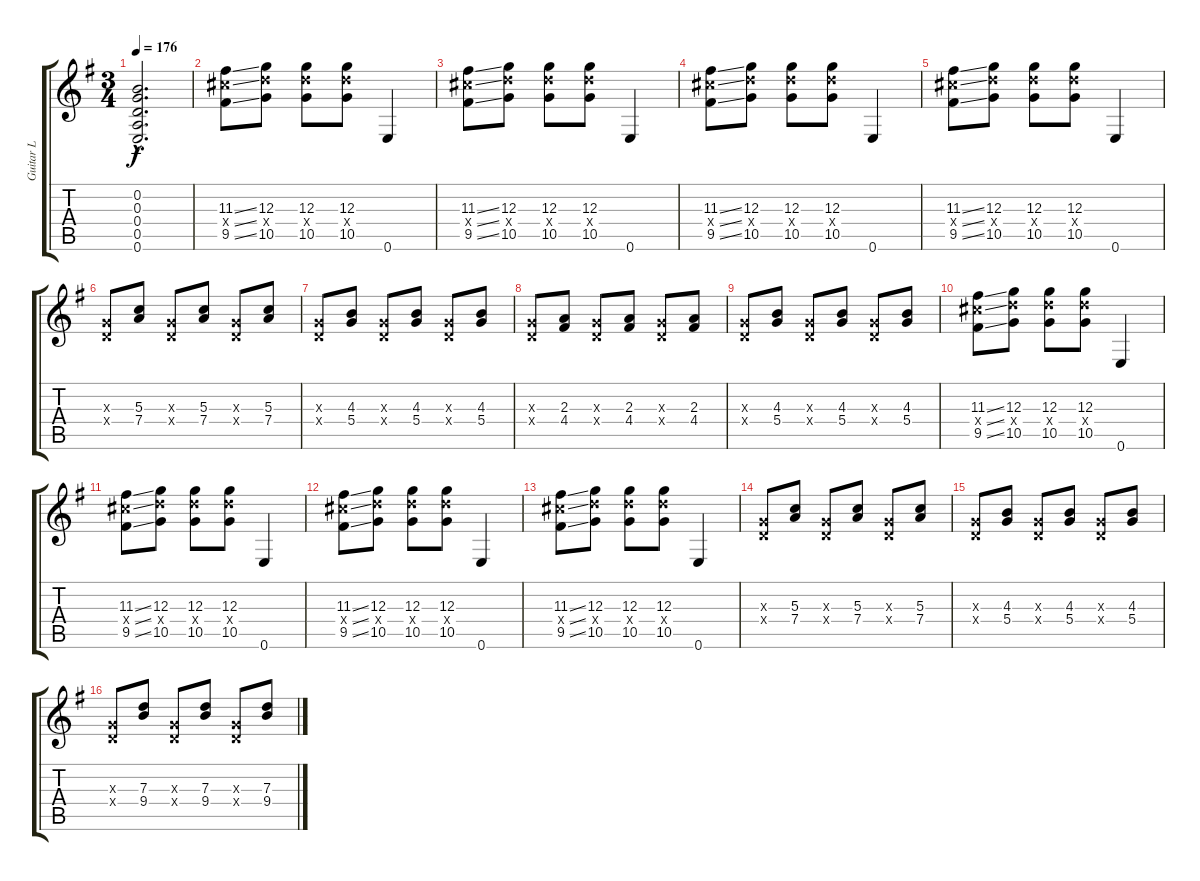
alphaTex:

\track ("Guitar L" "Guitar L") {instrument distortionguitar}
\staff {score tabs}
\tuning (E4 B3 G3 D3 A2 E2) {hide}
\ts (3 4)
\tempo 176
\clef g2
\ks g
(0.2{hac} 0.3{hac} 0.4{hac} 0.5{hac} 0.6{hac}).2{d dy f} |
(11.3{ss} 11.4{ss x} 9.5{ss}).8 (12.3 12.4{x} 10.5).8 (12.3 12.4{x} 10.5).8 (12.3 12.4{x} 10.5).8 0.6.4 |
(11.3{ss} 11.4{ss x} 9.5{ss}).8 (12.3 12.4{x} 10.5).8 (12.3 12.4{x} 10.5).8 (12.3 12.4{x} 10.5).8 0.6.4 |
(11.3{ss} 11.4{ss x} 9.5{ss}).8 (12.3 12.4{x} 10.5).8 (12.3 12.4{x} 10.5).8 (12.3 12.4{x} 10.5).8 0.6.4 |
(11.3{ss} 11.4{ss x} 9.5{ss}).8 (12.3 12.4{x} 10.5).8 (12.3 12.4{x} 10.5).8 (12.3 12.4{x} 10.5).8 0.6.4 |
(0.3{x} 0.4{x}).8 (5.3 7.4).8 (0.3{x} 0.4{x}).8 (5.3 7.4).8 (0.3{x} 0.4{x}).8 (5.3 7.4).8 |
(0.3{x} 0.4{x}).8 (4.3 5.4).8 (0.3{x} 0.4{x}).8 (4.3 5.4).8 (0.3{x} 0.4{x}).8 (4.3 5.4).8 |
(0.3{x} 0.4{x}).8 (2.3 4.4).8 (0.3{x} 0.4{x}).8 (2.3 4.4).8 (0.3{x} 0.4{x}).8 (2.3 4.4).8 |
(0.3{x} 0.4{x}).8 (4.3 5.4).8 (0.3{x} 0.4{x}).8 (4.3 5.4).8 (0.3{x} 0.4{x}).8 (4.3 5.4).8 |
(11.3{ss} 11.4{ss x} 9.5{ss}).8 (12.3 12.4{x} 10.5).8 (12.3 12.4{x} 10.5).8 (12.3 12.4{x} 10.5).8 0.6.4 |
(11.3{ss} 11.4{ss x} 9.5{ss}).8 (12.3 12.4{x} 10.5).8 (12.3 12.4{x} 10.5).8 (12.3 12.4{x} 10.5).8 0.6.4 |
(11.3{ss} 11.4{ss x} 9.5{ss}).8 (12.3 12.4{x} 10.5).8 (12.3 12.4{x} 10.5).8 (12.3 12.4{x} 10.5).8 0.6.4 |
(11.3{ss} 11.4{ss x} 9.5{ss}).8 (12.3 12.4{x} 10.5).8 (12.3 12.4{x} 10.5).8 (12.3 12.4{x} 10.5).8 0.6.4 |
(0.3{x} 0.4{x}).8 (5.3 7.4).8 (0.3{x} 0.4{x}).8 (5.3 7.4).8 (0.3{x} 0.4{x}).8 (5.3 7.4).8 |
(0.3{x} 0.4{x}).8 (4.3 5.4).8 (0.3{x} 0.4{x}).8 (4.3 5.4).8 (0.3{x} 0.4{x}).8 (4.3 5.4).8 |
(0.3{x} 0.4{x}).8 (7.3 9.4).8 (0.3{x} 0.4{x}).8 (7.3 9.4).8 (0.3{x} 0.4{x}).8 (7.3 9.4).8
